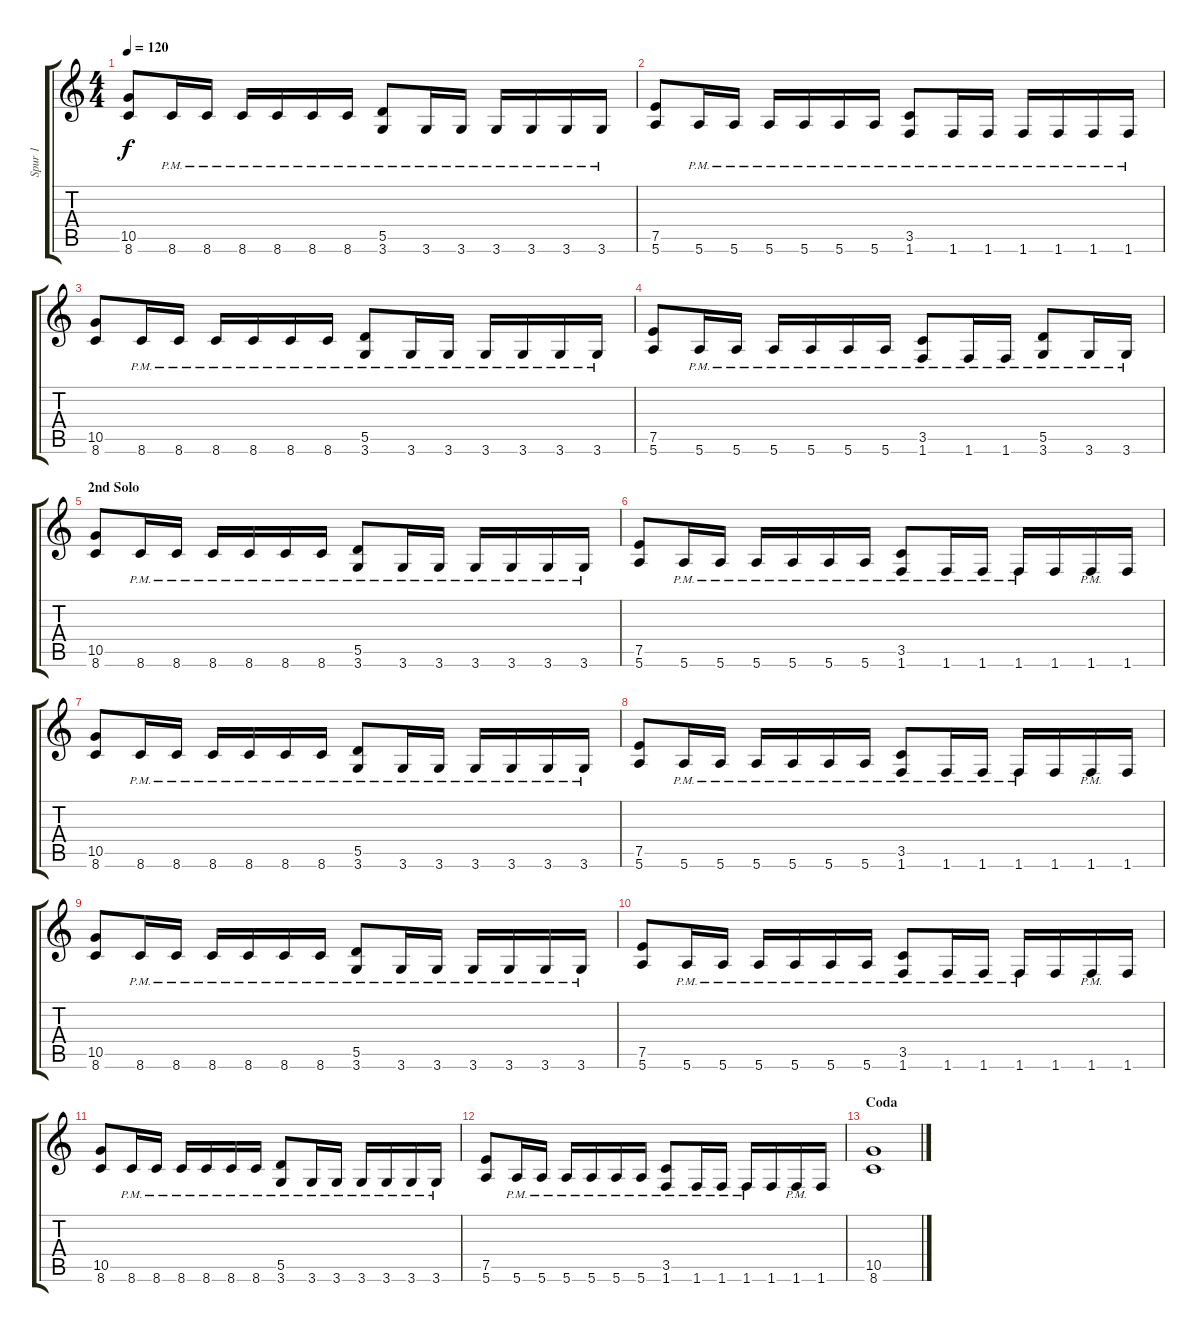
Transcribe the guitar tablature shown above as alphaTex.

\track ("Spur 1" "Spur 1") {instrument overdrivenguitar}
\staff {score tabs}
\tuning (E4 B3 G3 D3 A2 E2) {hide}
\ts (4 4)
\tempo 120
\clef g2
\ks c
(10.5 8.6).8{dy f} 8.6{pm}.16 8.6{pm}.16 8.6{pm}.16 8.6{pm}.16 8.6{pm}.16 8.6{pm}.16 (5.5 3.6{pm}).8 3.6{pm}.16 3.6{pm}.16 3.6{pm}.16 3.6{pm}.16 3.6{pm}.16 3.6{pm}.16 |
(7.5 5.6).8 5.6{pm}.16 5.6{pm}.16 5.6{pm}.16 5.6{pm}.16 5.6{pm}.16 5.6{pm}.16 (3.5 1.6{pm}).8 1.6{pm}.16 1.6{pm}.16 1.6{pm}.16 1.6{pm}.16 1.6{pm}.16 1.6{pm}.16 |
(10.5 8.6).8 8.6{pm}.16 8.6{pm}.16 8.6{pm}.16 8.6{pm}.16 8.6{pm}.16 8.6{pm}.16 (5.5 3.6{pm}).8 3.6{pm}.16 3.6{pm}.16 3.6{pm}.16 3.6{pm}.16 3.6{pm}.16 3.6{pm}.16 |
(7.5 5.6).8 5.6{pm}.16 5.6{pm}.16 5.6{pm}.16 5.6{pm}.16 5.6{pm}.16 5.6{pm}.16 (3.5 1.6{pm}).8 1.6{pm}.16 1.6{pm}.16 (5.5 3.6{pm}).8 3.6{pm}.16 3.6{pm}.16 |
\section ("" "2nd Solo")
(10.5 8.6).8 8.6{pm}.16 8.6{pm}.16 8.6{pm}.16 8.6{pm}.16 8.6{pm}.16 8.6{pm}.16 (5.5 3.6{pm}).8 3.6{pm}.16 3.6{pm}.16 3.6{pm}.16 3.6{pm}.16 3.6{pm}.16 3.6{pm}.16 |
(7.5 5.6).8 5.6{pm}.16 5.6{pm}.16 5.6{pm}.16 5.6{pm}.16 5.6{pm}.16 5.6{pm}.16 (3.5 1.6{pm}).8 1.6{pm}.16 1.6{pm}.16 1.6{pm}.16 1.6.16 1.6{pm}.16 1.6.16 |
(10.5 8.6).8 8.6{pm}.16 8.6{pm}.16 8.6{pm}.16 8.6{pm}.16 8.6{pm}.16 8.6{pm}.16 (5.5 3.6{pm}).8 3.6{pm}.16 3.6{pm}.16 3.6{pm}.16 3.6{pm}.16 3.6{pm}.16 3.6{pm}.16 |
(7.5 5.6).8 5.6{pm}.16 5.6{pm}.16 5.6{pm}.16 5.6{pm}.16 5.6{pm}.16 5.6{pm}.16 (3.5 1.6{pm}).8 1.6{pm}.16 1.6{pm}.16 1.6{pm}.16 1.6.16 1.6{pm}.16 1.6.16 |
(10.5 8.6).8 8.6{pm}.16 8.6{pm}.16 8.6{pm}.16 8.6{pm}.16 8.6{pm}.16 8.6{pm}.16 (5.5 3.6{pm}).8 3.6{pm}.16 3.6{pm}.16 3.6{pm}.16 3.6{pm}.16 3.6{pm}.16 3.6{pm}.16 |
(7.5 5.6).8 5.6{pm}.16 5.6{pm}.16 5.6{pm}.16 5.6{pm}.16 5.6{pm}.16 5.6{pm}.16 (3.5 1.6{pm}).8 1.6{pm}.16 1.6{pm}.16 1.6{pm}.16 1.6.16 1.6{pm}.16 1.6.16 |
(10.5 8.6).8 8.6{pm}.16 8.6{pm}.16 8.6{pm}.16 8.6{pm}.16 8.6{pm}.16 8.6{pm}.16 (5.5 3.6{pm}).8 3.6{pm}.16 3.6{pm}.16 3.6{pm}.16 3.6{pm}.16 3.6{pm}.16 3.6{pm}.16 |
(7.5 5.6).8 5.6{pm}.16 5.6{pm}.16 5.6{pm}.16 5.6{pm}.16 5.6{pm}.16 5.6{pm}.16 (3.5 1.6{pm}).8 1.6{pm}.16 1.6{pm}.16 1.6{pm}.16 1.6.16 1.6{pm}.16 1.6.16 |
\section ("" "Coda")
(10.5 8.6).1
